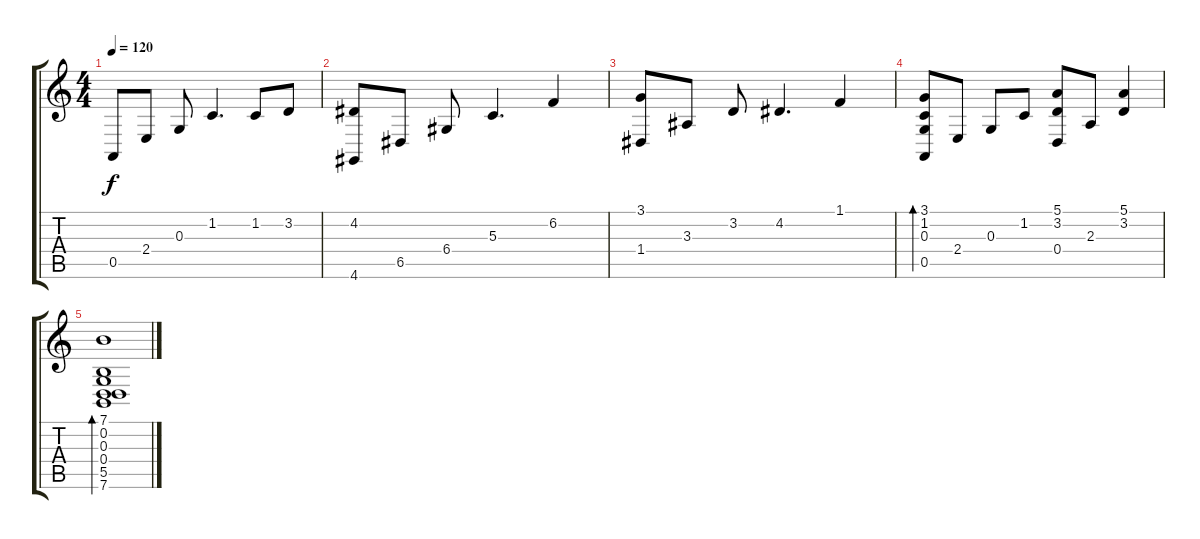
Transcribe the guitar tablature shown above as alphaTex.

\track "" {instrument acousticgrandpiano}
\staff {score tabs}
\tuning (E4 B3 G3 D3 A2 E2) {hide}
\ts (4 4)
\tempo 120
\clef g2
\ks c
0.5.8{dy f} 2.4.8 0.3.8 1.2.4{d} 1.2.8 3.2.8 |
(4.2 4.6).8 6.5.8 6.4.8 5.3.4{d} 6.2.4 |
(3.1 1.4).8 3.3.8 3.2.8 4.2.4{d} 1.1.4 |
(3.1 1.2 0.3 0.5).8{bd 60} 2.4.8 0.3.8 1.2.8 (5.1 3.2 0.4).8 2.3.8 (5.1 3.2).4 |
(7.1 0.2 0.3 0.4 5.5 7.6).1{bd 120}
